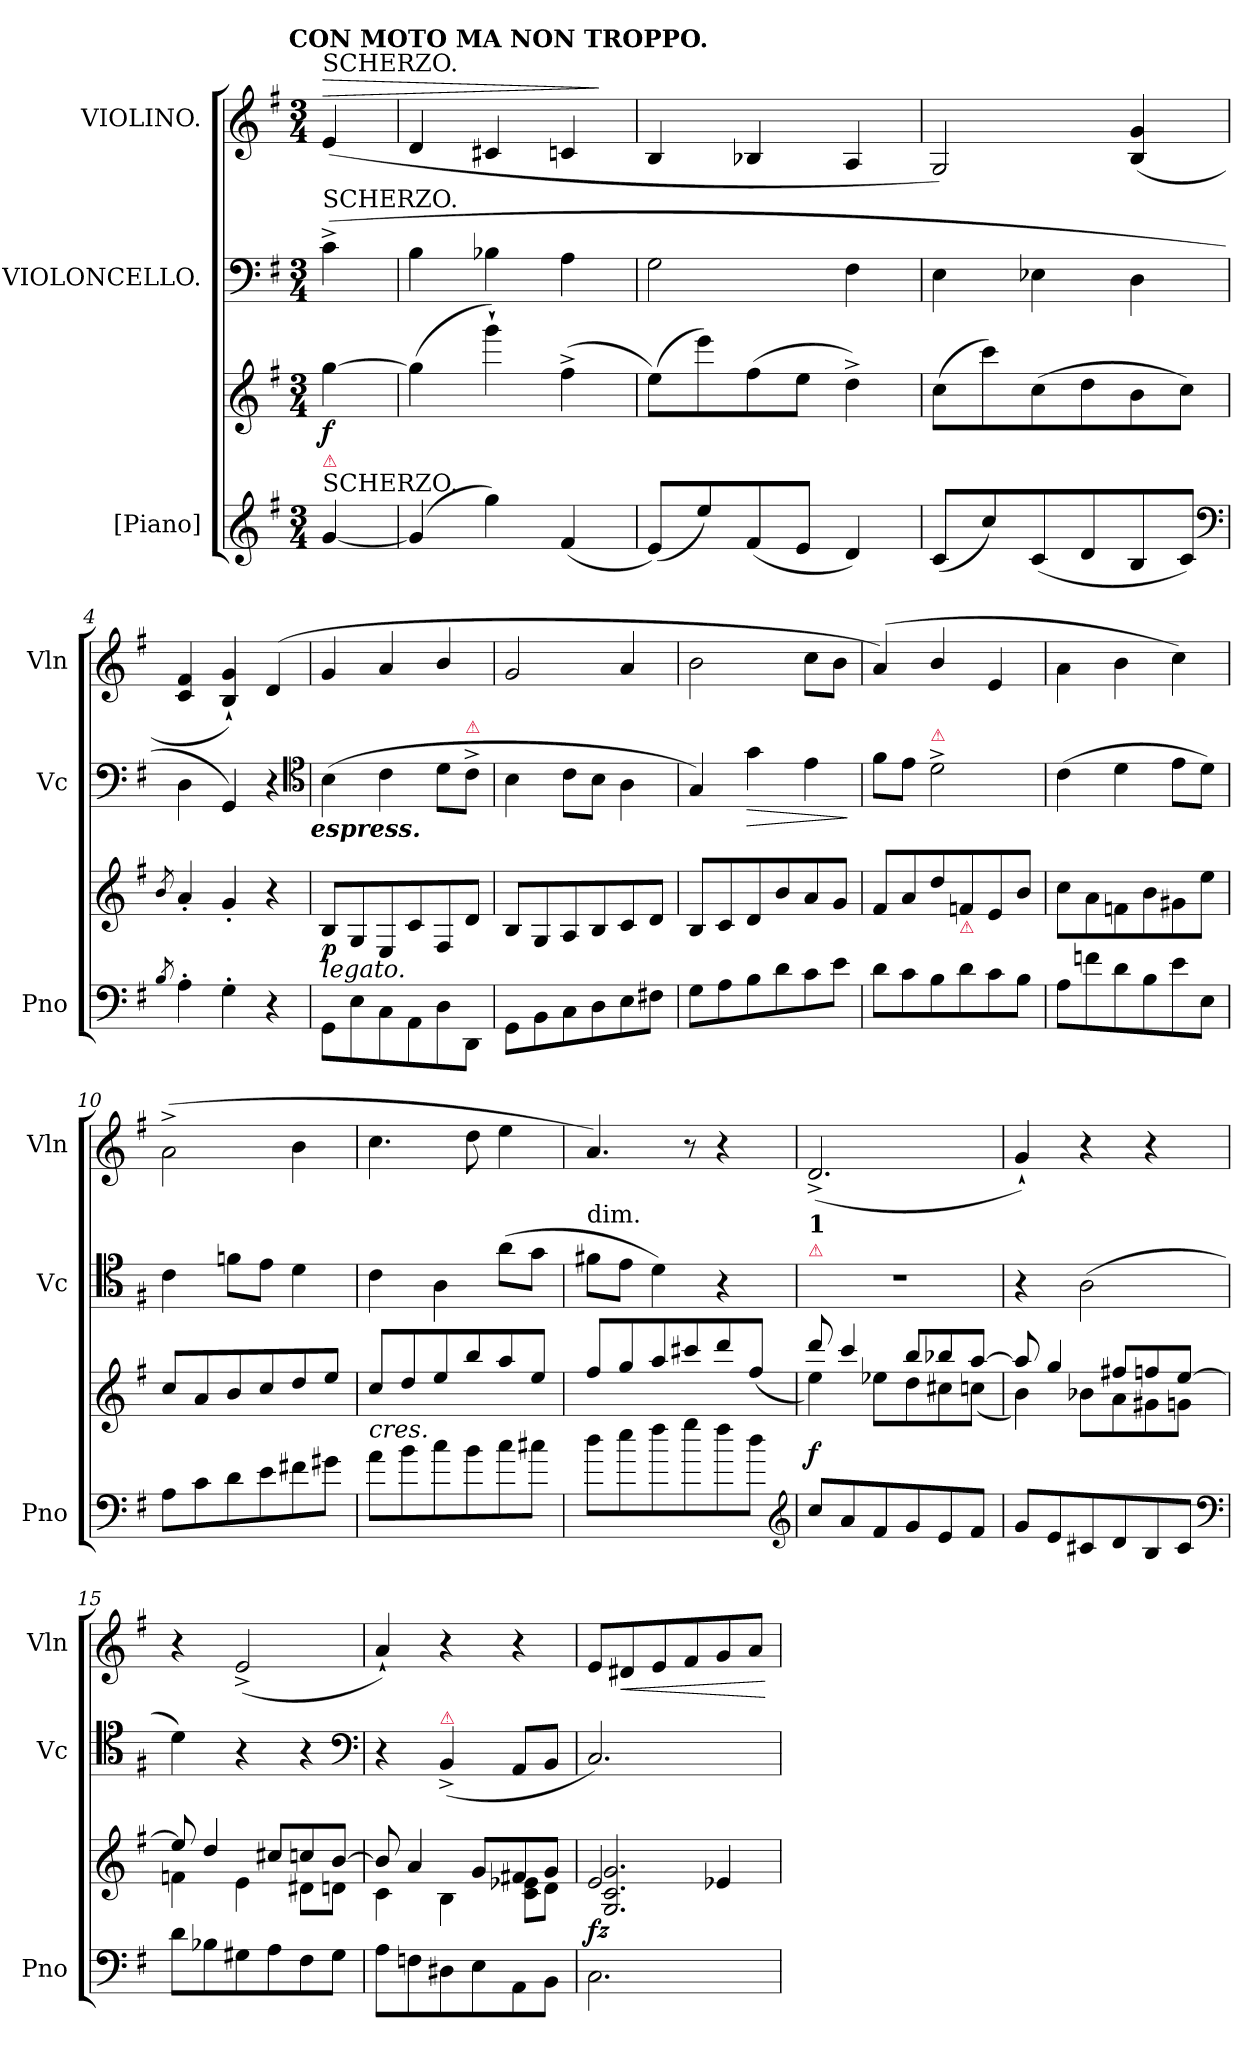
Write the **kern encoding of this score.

**kern	**kern	**dynam	**kern	**dynam	**kern	**dynam
*part3	*part3	*part3	*part2	*part2	*part1	*part1
*staff4	*staff3	*staff3/4	*staff2	*staff2	*staff1	*staff1
*I"[Piano]	*	*	*I"VIOLONCELLO.	*	*I"VIOLINO.	*
*I'Pno	*	*	*I'Vc	*	*I'Vln	*
*clefG2	*clefG2	*	*clefF4	*	*clefG2	*
*k[f#]	*k[f#]	*	*k[f#]	*	*k[f#]	*
*G:	*G:	*	*G:	*	*G:	*
!!LO:TX:omd:t=CON MOTO MA NON TROPPO.
*M3/4	*M3/4	*	*M3/4	*	*M3/4	*
=	=	=	=	=	=	=
!	!	!	!	!	!LO:TX:a:t=SCHERZO.	!
!	!	!	!LO:TX:a:t=SCHERZO.	!	!	!
!LO:TX:a:t=SCHERZO.	!	!	!	!	!	!
!LO:TX:a:color=crimson:t=⚠	!	!	!	!	!	!
!	!	!	!	!	!	!LO:HP:a
[4g	[4gg	f	(>4c^<	.	(<4e	>
=1	=1	=1	=1	=1	=1	=1
(4g]	(>4gg]	.	4B	.	4d	.
4gg)	4ggg`>)	.	4B-X	.	4c#X	.
(<4f#	(>4ff#^<	.	4A	.	4cn	.
.	.	.	.	.	.	]
=2	=2	=2	=2	=2	=2	=2
(<8eL)	(8eeL)	.	2G	.	4B	.
8ee)	8eee)	.	.	.	.	.
(<8f#	(>8ff#	.	.	.	4B-X	.
8eJ	8eeJ	.	.	.	.	.
4d)	4dd^<)	.	4F#	.	4A	.
=3	=3	=3	=3	=3	=3	=3
(<8cL	(>8ccL	.	4E	.	2G)	.
8cc)	8ccc)	.	.	.	.	.
(<8c	(>8cc	.	4E-X	.	.	.
8d	8dd	.	.	.	.	.
8B	8b	.	4D	.	(<4B 4g	.
8cJ)	8ccJ)	.	.	.	.	.
*clefF4	*	*	*	*	*	*
=4	=4	=4	=4	=4	=4	=4
8qB/	8qb/	.	.	.	.	.
4A'>	4a'<	.	4D	.	4c 4f#	.
4G'>	4g'<	.	4GG)	.	4B`< 4g`<)	.
4r	4r	.	4r	.	(>4d	.
*	*	*	*clefC4	*	*	*
!	!	!	!LO:TX:b:Bi:t=espress.	!	!	!
=5	=5	=5	=5	=5	=5	=5
!	!LO:TX:b:i:t=legato.	!	!	!	!	!
8GG\L	8B/L	p	(>4B	.	4g	.
8E\	8G/	.	.	.	.	.
8C\	8E/	.	4c	.	4a	.
8AA\	8c/	.	.	.	.	.
8D\	8F#/	.	8dL	.	4b/	.
!	!	!	!LO:TX:a:color=crimson:t=⚠	!	!	!
8DD\J	8d/J	.	8c^<J	.	.	.
=6	=6	=6	=6	=6	=6	=6
8GG\L	8B/L	.	4B	.	2g	.
8BB\	8G/	.	.	.	.	.
8C\	8A/	.	8cL	.	.	.
8D\	8B/	.	8BJ	.	.	.
8E\	8c/	.	4A	.	4a	.
8F#X\J	8d/J	.	.	.	.	.
=7	=7	=7	=7	=7	=7	=7
8GL	8BL	.	4G)	.	2b	.
8A	8c	.	.	.	.	.
!	!	!	!	!LO:HP:b	!	!
8B	8d	.	4g	>	.	.
8d	8b	.	.	.	.	.
8c	8a	.	4e	.	8ccL	.
8eJ	8gJ	.	.	.	8bJ	.
.	.	.	.	]	.	.
=8	=8	=8	=8	=8	=8	=8
8dL	8f#L	.	8f#L	.	(>4a)	.
8c	8a	.	8eJ	.	.	.
!	!	!	!LO:TX:a:color=crimson:t=⚠	!	!	!
8B	8dd	.	2d^<	.	4b/	.
!	!LO:TX:b:i:color=crimson:t=⚠	!	!	!	!	!
8d	8fn	.	.	.	.	.
8c	8e	.	.	.	4e	.
8BJ	8bJ	.	.	.	.	.
=9	=9	=9	=9	=9	=9	=9
8AL	8ccL	.	(>4c	.	4a\	.
8fn	8a	.	.	.	.	.
8d	8fn	.	4d	.	4b	.
8B	8b	.	.	.	.	.
8e	8g#X	.	8eL	.	4cc)	.
8EJ	8eeJ	.	8dJ)	.	.	.
=10	=10	=10	=10	=10	=10	=10
8AL	8cc/L	.	4c	.	(>2a^<\	.
8c\	8a/	.	.	.	.	.
8d\	8b/	.	8fnL	.	.	.
8e\	8cc/	.	8eJ	.	.	.
8f#X	8dd/	.	4d	.	4b	.
8g#XJ	8ee/J	.	.	.	.	.
=11	=11	=11	=11	=11	=11	=11
!	!LO:TX:c:i:t=cres.	!	!	!	!	!
8a\L	8cc/L	.	4c	.	4.cc	.
8b\	8dd/	.	.	.	.	.
8cc\	8ee/	.	4A	.	.	.
8b\	8bb/	.	.	.	8dd	.
8cc\	8aa/	.	(>8aL	.	4ee	.
8cc#XJ	8ee/J	.	8gJ	.	.	.
=12	=12	=12	=12	=12	=12	=12
!	!	!	!LO:TX:t=dim.	!	!	!
8dd\L	8ff#/L	.	8f#XL	.	4.a)	.
8ee\	8gg/	.	8eJ	.	.	.
8ff#\	8aa/	.	4d)	.	.	.
8gg\	8ccc#X/	.	.	.	8r	.
8ff#\	8ddd/	.	4r	.	4r	.
8dd\J	(>8ff#/J	.	.	.	.	.
*clefG2	*	*	*	*	*	*
=13	=13	=13	=13	=13	=13	=13
*	*^	*	*	*	*	*
!	!	!	!	!LO:TX:a:color=crimson:t=⚠	!	!	!
!	!	!	!	!LO:TX:a:B:t=1	!	!	!
8ccL	8ddd	4ee)	f	2.rc	.	(<2.d^<	.
8a	4ccc	.	.	.	.	.	.
8f#	.	8ee-XL	.	.	.	.	.
8g	8bbL	8dd	.	.	.	.	.
8e	8bb-X	8cc#X	.	.	.	.	.
8f#J	[8aaJ	(<8ccnJ	.	.	.	.	.
=14	=14	=14	=14	=14	=14	=14	=14
8gL	8aa]	4b)	.	4r	.	4g`<)	.
8e	4gg	.	.	.	.	.	.
8c#X	.	8b-XL	.	(>2A	.	4r	.
8d	8ff#XL	8a	.	.	.	.	.
8B	8ffn	8g#X	.	.	.	4r	.
8c#J	[8eeJ	8gnJ	.	.	.	.	.
*clefF4	*	*	*	*	*	*	*
=15	=15	=15	=15	=15	=15	=15	=15
8dL	8ee]	4fn	.	4d)	.	4r	.
8B-X	4dd	.	.	.	.	.	.
8G#X	.	4e	.	4r	.	(<2e^<	.
8A	8cc#XL	.	.	.	.	.	.
8F#	8ccn	8d#XL	.	4r	.	.	.
8G#J	[8bJ	8dnJ	.	.	.	.	.
*	*	*	*	*clefF4	*	*	*
=16	=16	=16	=16	=16	=16	=16	=16
8AL	8b]	4c	.	4r	.	4a`)	.
8Fn	4a	.	.	.	.	.	.
!	!	!	!	!LO:TX:a:color=crimson:t=⚠	!	!	!
8D#X	.	4B	.	(<4BB^<	.	4r	.
8E	8gL	.	.	.	.	.	.
8AA	8f#X	8c 8e-XL	.	8AAL	.	4r	.
8BBJ	8gJ	8dJ	.	8BBJ	.	.	.
=17	=17	=17	=17	=17	=17	=17	=17
2.C\	2e	2.G/ 2.c/ 2.g/	fz	2.C)	.	8eL	.
!	!	!	!	!	!	!	!LO:HP:b
.	.	.	.	.	.	8d#X	<
.	.	.	.	.	.	8e	.
.	.	.	.	.	.	8f#	.
.	4e-X	.	.	.	.	8g	.
.	.	.	.	.	.	8aJ	.
*	*v	*v	*	*	*	*	*
.	.	.	.	.	.	[
=	=	=	=	=	=	=
*-	*-	*-	*-	*-	*-	*-
